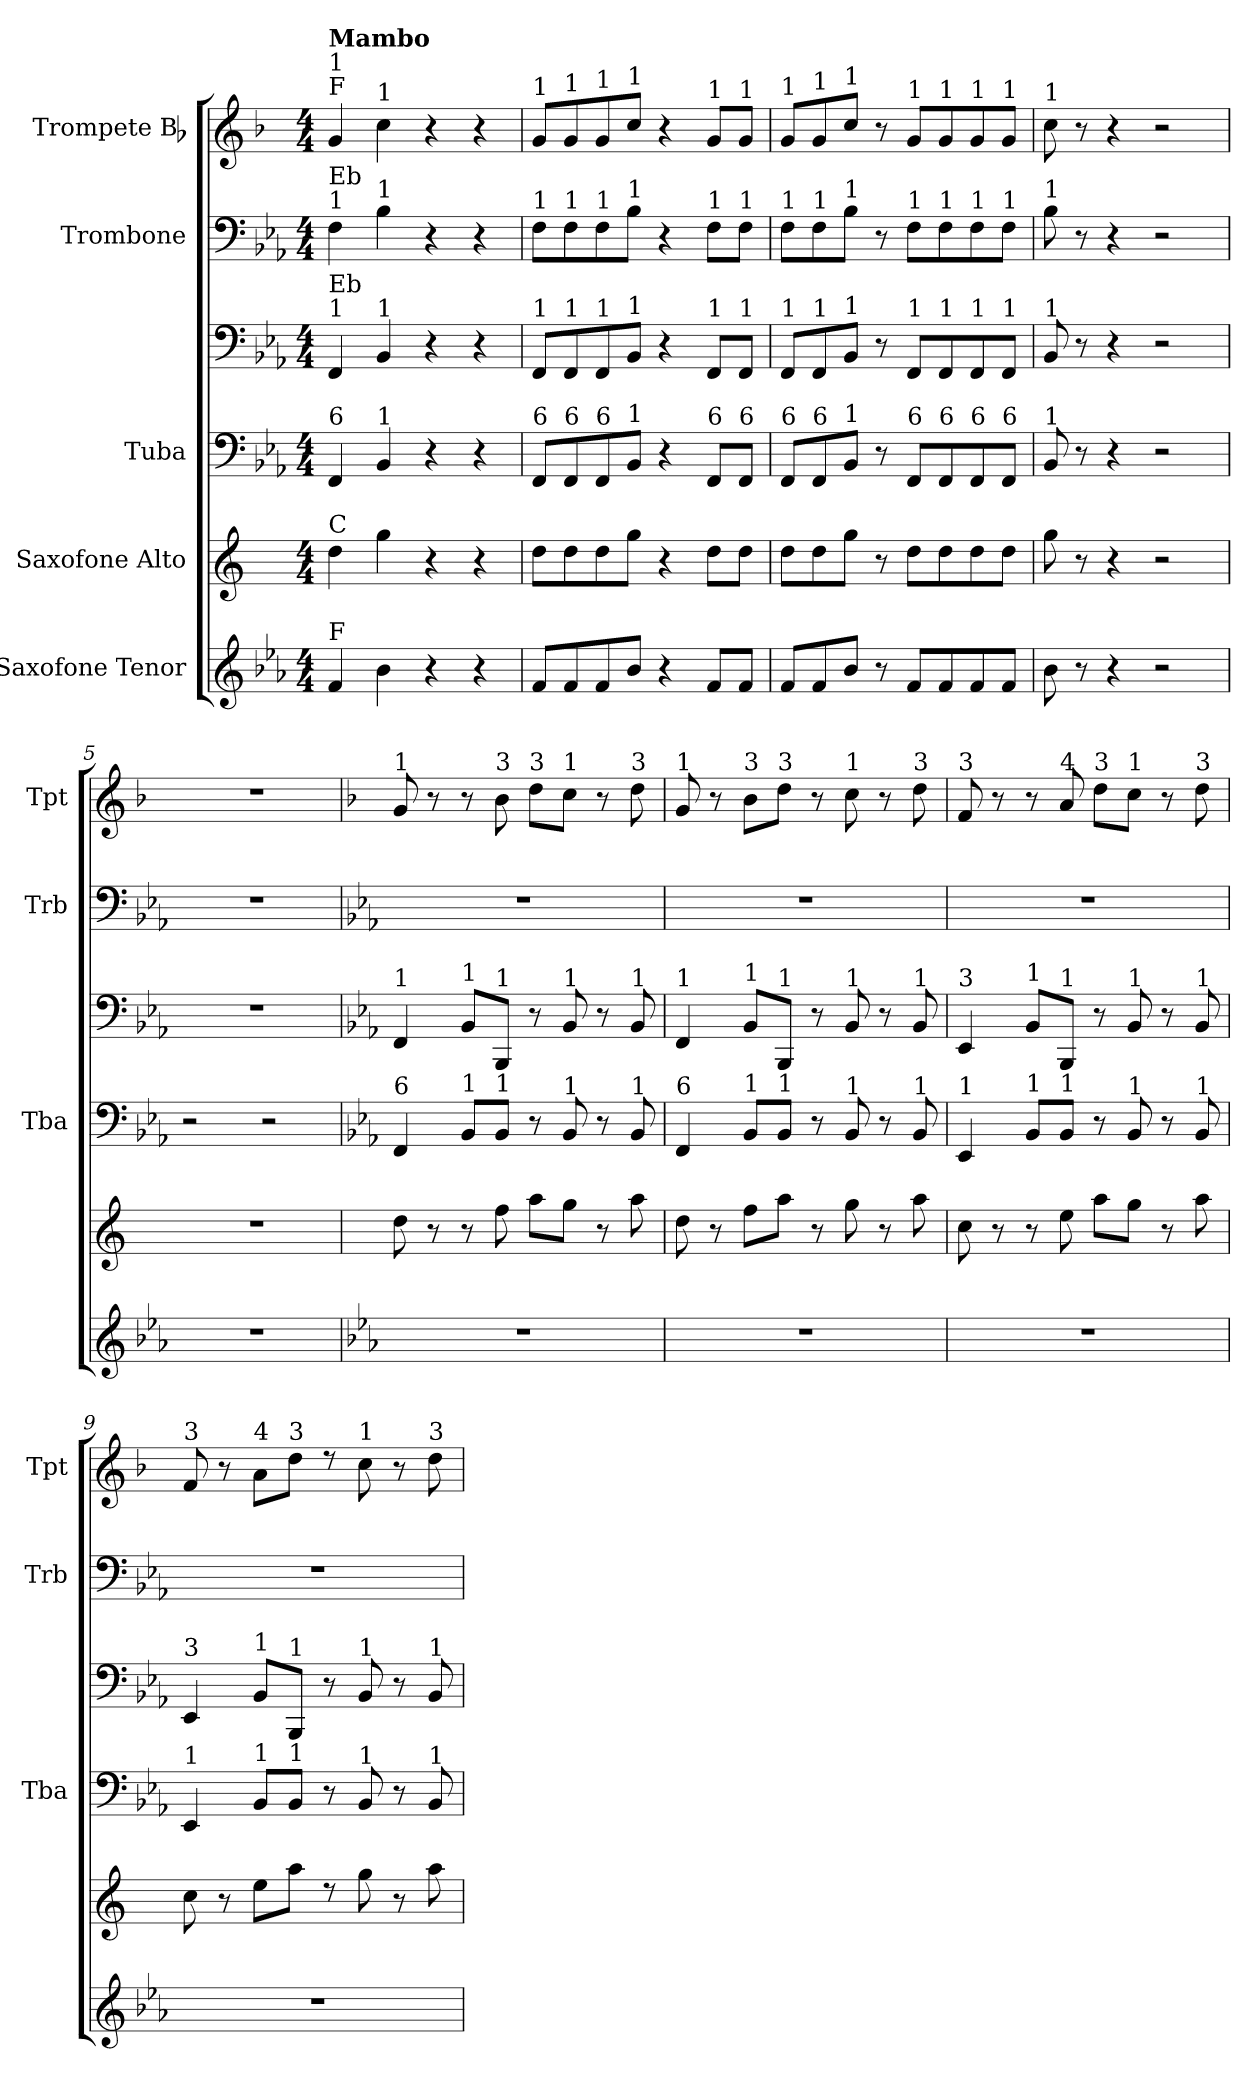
**kern	**kern	**kern	**kern	**kern	**kern
*part5	*part4	*part3	*part3	*part2	*part1
*staff6	*staff5	*staff4	*staff3	*staff2	*staff1
*I"Saxofone Tenor	*I"Saxofone Alto	*I"Tuba	*	*I"Trombone	*I"Trompete Bb
*	*	*I'Tba	*	*I'Trb	*I'Tpt
*clefG2	*clefG2	*clefF4	*clefF4	*clefF4	*clefG2
*ITrd8c14	*ITrd5c9	*	*	*	*ITrd1c2
*k[b-e-a-]	*k[b-e-a-]	*k[b-e-a-]	*k[b-e-a-]	*k[b-e-a-]	*k[b-e-a-]
*M4/4	*M4/4	*M4/4	*M4/4	*M4/4	*M4/4
*MM180	*MM180	*MM180	*MM180	*MM180	*MM180
=1	=1	=1	=1	=1	=1
!	!	!	!	!	!LO:TX:a:t=F
!	!	!	!	!	!LO:TX:a:t=1
!	!	!	!	!	!LO:TX:a:B:t=Mambo
!	!	!	!	!LO:TX:a:t=1	!
!	!	!	!	!LO:TX:a:t=Eb	!
!	!	!	!LO:TX:a:t=1	!	!
!	!	!	!LO:TX:a:t=Eb	!	!
!	!	!LO:TX:a:t=6	!	!	!
!	!LO:TX:a:t=C	!	!	!	!
!LO:TX:a:t=F	!	!	!	!	!
4F/	4f\	4FF/	4FF/	4F\	4f/
!	!	!	!	!	!LO:TX:a:t=1
!	!	!	!	!LO:TX:a:t=1	!
!	!	!	!LO:TX:a:t=1	!	!
!	!	!LO:TX:a:t=1	!	!	!
4B-\	4b-\	4BB-/	4BB-/	4B-\	4b-\
4r	4r	4r	4r	4r	4r
4r	4r	4r	4r	4r	4r
=2	=2	=2	=2	=2	=2
!	!	!	!	!	!LO:TX:a:t=1
!	!	!	!	!LO:TX:a:t=1	!
!	!	!	!LO:TX:a:t=1	!	!
!	!	!LO:TX:a:t=6	!	!	!
8F/L	8f\L	8FF/L	8FF/L	8F\L	8f/L
!	!	!	!	!	!LO:TX:a:t=1
!	!	!	!	!LO:TX:a:t=1	!
!	!	!	!LO:TX:a:t=1	!	!
!	!	!LO:TX:a:t=6	!	!	!
8F/	8f\	8FF/	8FF/	8F\	8f/
!	!	!	!	!	!LO:TX:a:t=1
!	!	!	!	!LO:TX:a:t=1	!
!	!	!	!LO:TX:a:t=1	!	!
!	!	!LO:TX:a:t=6	!	!	!
8F/	8f\	8FF/	8FF/	8F\	8f/
!	!	!	!	!	!LO:TX:a:t=1
!	!	!	!	!LO:TX:a:t=1	!
!	!	!	!LO:TX:a:t=1	!	!
!	!	!LO:TX:a:t=1	!	!	!
8B-/J	8b-\J	8BB-/J	8BB-/J	8B-\J	8b-/J
4r	4r	4r	4r	4r	4r
!	!	!	!	!	!LO:TX:a:t=1
!	!	!	!	!LO:TX:a:t=1	!
!	!	!	!LO:TX:a:t=1	!	!
!	!	!LO:TX:a:t=6	!	!	!
8F/L	8f\L	8FF/L	8FF/L	8F\L	8f/L
!	!	!	!	!	!LO:TX:a:t=1
!	!	!	!	!LO:TX:a:t=1	!
!	!	!	!LO:TX:a:t=1	!	!
!	!	!LO:TX:a:t=6	!	!	!
8F/J	8f\J	8FF/J	8FF/J	8F\J	8f/J
=3	=3	=3	=3	=3	=3
!	!	!	!	!	!LO:TX:a:t=1
!	!	!	!	!LO:TX:a:t=1	!
!	!	!	!LO:TX:a:t=1	!	!
!	!	!LO:TX:a:t=6	!	!	!
8F/L	8f\L	8FF/L	8FF/L	8F\L	8f/L
!	!	!	!	!	!LO:TX:a:t=1
!	!	!	!	!LO:TX:a:t=1	!
!	!	!	!LO:TX:a:t=1	!	!
!	!	!LO:TX:a:t=6	!	!	!
8F/	8f\	8FF/	8FF/	8F\	8f/
!	!	!	!	!	!LO:TX:a:t=1
!	!	!	!	!LO:TX:a:t=1	!
!	!	!	!LO:TX:a:t=1	!	!
!	!	!LO:TX:a:t=1	!	!	!
8B-/J	8b-\J	8BB-/J	8BB-/J	8B-\J	8b-/J
8r	8r	8r	8r	8r	8r
!	!	!	!	!	!LO:TX:a:t=1
!	!	!	!	!LO:TX:a:t=1	!
!	!	!	!LO:TX:a:t=1	!	!
!	!	!LO:TX:a:t=6	!	!	!
8F/L	8f\L	8FF/L	8FF/L	8F\L	8f/L
!	!	!	!	!	!LO:TX:a:t=1
!	!	!	!	!LO:TX:a:t=1	!
!	!	!	!LO:TX:a:t=1	!	!
!	!	!LO:TX:a:t=6	!	!	!
8F/	8f\	8FF/	8FF/	8F\	8f/
!	!	!	!	!	!LO:TX:a:t=1
!	!	!	!	!LO:TX:a:t=1	!
!	!	!	!LO:TX:a:t=1	!	!
!	!	!LO:TX:a:t=6	!	!	!
8F/	8f\	8FF/	8FF/	8F\	8f/
!	!	!	!	!	!LO:TX:a:t=1
!	!	!	!	!LO:TX:a:t=1	!
!	!	!	!LO:TX:a:t=1	!	!
!	!	!LO:TX:a:t=6	!	!	!
8F/J	8f\J	8FF/J	8FF/J	8F\J	8f/J
=4	=4	=4	=4	=4	=4
!	!	!	!	!	!LO:TX:a:t=1
!	!	!	!	!LO:TX:a:t=1	!
!	!	!	!LO:TX:a:t=1	!	!
!	!	!LO:TX:a:t=1	!	!	!
8B-\	8b-\	8BB-/	8BB-/	8B-\	8b-\
8r	8r	8r	8r	8r	8r
4r	4r	4r	4r	4r	4r
2r	2r	2r	2r	2r	2r
=5	=5	=5	=5	=5	=5
1r	1r	2r	1r	1r	1r
.	.	2r	.	.	.
!!LO:LB:g=z
=6	=6	=6	=6	=6	=6
*k[b-e-a-]	*k[b-e-a-]	*	*	*k[b-e-a-]	*k[b-e-a-]
!	!	!	!	!	!LO:TX:a:t=1
!	!	!	!LO:TX:a:t=1	!	!
!	!	!LO:TX:a:t=6	!	!	!
1r	8f\	4FF/	4FF/	1r	8f/
.	8r	.	.	.	8r
!	!	!	!LO:TX:a:t=1	!	!
!	!	!LO:TX:a:t=1	!	!	!
.	8r	8BB-/L	8BB-/L	.	8r
!	!	!	!	!	!LO:TX:a:t=3
!	!	!	!LO:TX:a:t=1	!	!
!	!	!LO:TX:a:t=1	!	!	!
.	8a-\	8BB-/J	8BBB-/J	.	8a-\
!	!	!	!	!	!LO:TX:a:t=3
.	8cc\L	8r	8r	.	8cc\L
!	!	!	!	!	!LO:TX:a:t=1
!	!	!	!LO:TX:a:t=1	!	!
!	!	!LO:TX:a:t=1	!	!	!
.	8b-\J	8BB-/	8BB-/	.	8b-\J
.	8r	8r	8r	.	8r
!	!	!	!	!	!LO:TX:a:t=3
!	!	!	!LO:TX:a:t=1	!	!
!	!	!LO:TX:a:t=1	!	!	!
.	8cc\	8BB-/	8BB-/	.	8cc\
=7	=7	=7	=7	=7	=7
!	!	!	!	!	!LO:TX:a:t=1
!	!	!	!LO:TX:a:t=1	!	!
!	!	!LO:TX:a:t=6	!	!	!
1r	8f\	4FF/	4FF/	1r	8f/
.	8r	.	.	.	8r
!	!	!	!	!	!LO:TX:a:t=3
!	!	!	!LO:TX:a:t=1	!	!
!	!	!LO:TX:a:t=1	!	!	!
.	8a-\L	8BB-/L	8BB-/L	.	8a-\L
!	!	!	!	!	!LO:TX:a:t=3
!	!	!	!LO:TX:a:t=1	!	!
!	!	!LO:TX:a:t=1	!	!	!
.	8cc\J	8BB-/J	8BBB-/J	.	8cc\J
.	8r	8r	8r	.	8r
!	!	!	!	!	!LO:TX:a:t=1
!	!	!	!LO:TX:a:t=1	!	!
!	!	!LO:TX:a:t=1	!	!	!
.	8b-\	8BB-/	8BB-/	.	8b-\
.	8r	8r	8r	.	8r
!	!	!	!	!	!LO:TX:a:t=3
!	!	!	!LO:TX:a:t=1	!	!
!	!	!LO:TX:a:t=1	!	!	!
.	8cc\	8BB-/	8BB-/	.	8cc\
=8	=8	=8	=8	=8	=8
!	!	!	!	!	!LO:TX:a:t=3
!	!	!	!LO:TX:a:t=3	!	!
!	!	!LO:TX:a:t=1	!	!	!
1r	8e-\	4EE-/	4EE-/	1r	8e-/
.	8r	.	.	.	8r
!	!	!	!LO:TX:a:t=1	!	!
!	!	!LO:TX:a:t=1	!	!	!
.	8r	8BB-/L	8BB-/L	.	8r
!	!	!	!	!	!LO:TX:a:t=4
!	!	!	!LO:TX:a:t=1	!	!
!	!	!LO:TX:a:t=1	!	!	!
.	8g\	8BB-/J	8BBB-/J	.	8g/
!	!	!	!	!	!LO:TX:a:t=3
.	8cc\L	8r	8r	.	8cc\L
!	!	!	!	!	!LO:TX:a:t=1
!	!	!	!LO:TX:a:t=1	!	!
!	!	!LO:TX:a:t=1	!	!	!
.	8b-\J	8BB-/	8BB-/	.	8b-\J
.	8r	8r	8r	.	8r
!	!	!	!	!	!LO:TX:a:t=3
!	!	!	!LO:TX:a:t=1	!	!
!	!	!LO:TX:a:t=1	!	!	!
.	8cc\	8BB-/	8BB-/	.	8cc\
=9	=9	=9	=9	=9	=9
!	!	!	!	!	!LO:TX:a:t=3
!	!	!	!LO:TX:a:t=3	!	!
!	!	!LO:TX:a:t=1	!	!	!
1r	8e-\	4EE-/	4EE-/	1r	8e-/
.	8r	.	.	.	8r
!	!	!	!	!	!LO:TX:a:t=4
!	!	!	!LO:TX:a:t=1	!	!
!	!	!LO:TX:a:t=1	!	!	!
.	8g\L	8BB-/L	8BB-/L	.	8g\L
!	!	!	!	!	!LO:TX:a:t=3
!	!	!	!LO:TX:a:t=1	!	!
!	!	!LO:TX:a:t=1	!	!	!
.	8cc\J	8BB-/J	8BBB-/J	.	8cc\J
.	8rdd	8r	8r	.	8rdd
!	!	!	!	!	!LO:TX:a:t=1
!	!	!	!LO:TX:a:t=1	!	!
!	!	!LO:TX:a:t=1	!	!	!
.	8b-\	8BB-/	8BB-/	.	8b-\
.	8r	8r	8r	.	8r
!	!	!	!	!	!LO:TX:a:t=3
!	!	!	!LO:TX:a:t=1	!	!
!	!	!LO:TX:a:t=1	!	!	!
.	8cc\	8BB-/	8BB-/	.	8cc\
=	=	=	=	=	=
*-	*-	*-	*-	*-	*-
